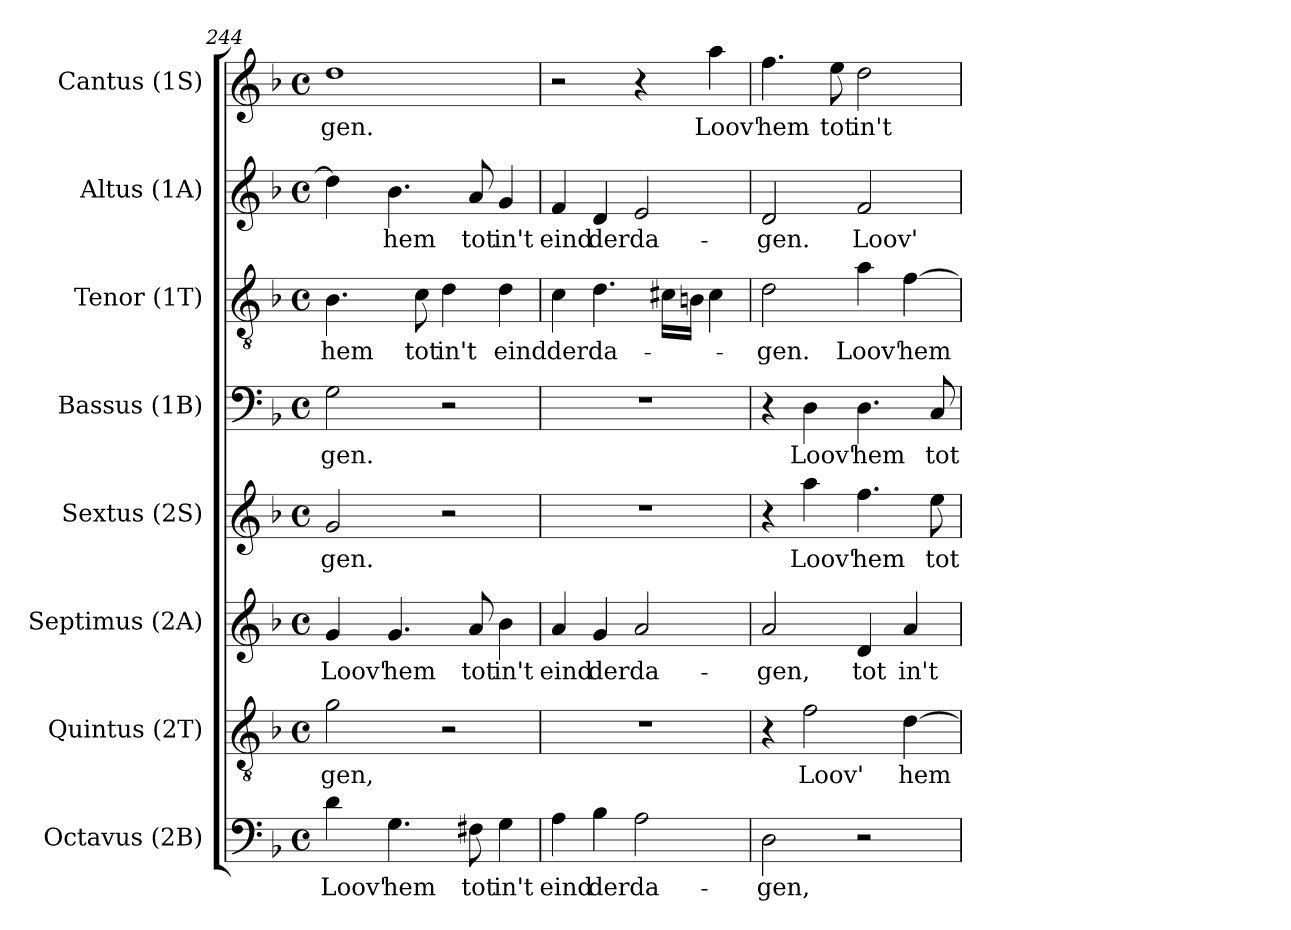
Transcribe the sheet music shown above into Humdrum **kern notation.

**kern	**text	**kern	**text	**kern	**text	**kern	**text	**kern	**text	**kern	**text	**kern	**text	**kern	**text
*part8	*part8	*part7	*part7	*part6	*part6	*part5	*part5	*part4	*part4	*part3	*part3	*part2	*part2	*part1	*part1
*staff8	*staff8	*staff7	*staff7	*staff6	*staff6	*staff5	*staff5	*staff4	*staff4	*staff3	*staff3	*staff2	*staff2	*staff1	*staff1
*I"Octavus (2B)	*	*I"Quintus (2T)	*	*I"Septimus (2A)	*	*I"Sextus (2S)	*	*I"Bassus (1B)	*	*I"Tenor (1T)	*	*I"Altus (1A)	*	*I"Cantus (1S)	*
*I'Octavus	*	*I'Quintus	*	*I'Septimus	*	*I'Sextus	*	*I'Bassus	*	*I'Tenor	*	*I'Altus	*	*I'Cantus	*
*clefF4	*	*clefGv2	*	*clefG2	*	*clefG2	*	*clefF4	*	*clefGv2	*	*clefG2	*	*clefG2	*
*k[b-]	*	*k[b-]	*	*k[b-]	*	*k[b-]	*	*k[b-]	*	*k[b-]	*	*k[b-]	*	*k[b-]	*
*F:	*	*F:	*	*F:	*	*F:	*	*F:	*	*F:	*	*F:	*	*F:	*
*M4/4	*	*M4/4	*	*M4/4	*	*M4/4	*	*M4/4	*	*M4/4	*	*M4/4	*	*M4/4	*
*met(c)	*	*met(c)	*	*met(c)	*	*met(c)	*	*met(c)	*	*met(c)	*	*met(c)	*	*met(c)	*
=244	=244	=244	=244	=244	=244	=244	=244	=244	=244	=244	=244	=244	=244	=244	=244
!	!LO:LY:b:color=#000000	!	!	!	!	!	!	!	!	!	!	!	!	!	!
!	!	!	!LO:LY:b:color=#000000	!	!	!	!	!	!	!	!	!	!	!	!
!	!	!	!	!	!LO:LY:b:color=#000000	!	!	!	!	!	!	!	!	!	!
!	!	!	!	!	!	!	!LO:LY:b:color=#000000	!	!	!	!	!	!	!	!
!	!	!	!	!	!	!	!	!	!LO:LY:b:color=#000000	!	!	!	!	!	!
!	!	!	!	!	!	!	!	!	!	!	!LO:LY:b:color=#000000	!	!	!	!
!	!	!	!	!	!	!	!	!	!	!	!	!	!	!	!LO:LY:b:color=#000000
4di\	Loov'	2gi\	-gen,	4gi/	Loov'	2gi/	-gen.	2Gi\	-gen.	4.B-i\	hem	4ddi\]	.	1ddi	-gen.
!	!LO:LY:b:color=#000000	!	!	!	!	!	!	!	!	!	!	!	!	!	!
!	!	!	!	!	!LO:LY:b:color=#000000	!	!	!	!	!	!	!	!	!	!
!	!	!	!	!	!	!	!	!	!	!	!	!	!LO:LY:b:color=#000000	!	!
4.Gi\	hem	.	.	4.gi/	hem	.	.	.	.	.	.	4.b-i\	-hem	.	.
!	!	!	!	!	!	!	!	!	!	!	!LO:LY:b:color=#000000	!	!	!	!
.	.	.	.	.	.	.	.	.	.	8ci\	tot	.	.	.	.
!	!	!	!	!	!	!	!	!	!	!	!LO:LY:b:color=#000000	!	!	!	!
.	.	2r	.	.	.	2r	.	2r	.	4di\	in't	.	.	.	.
!	!LO:LY:b:color=#000000	!	!	!	!	!	!	!	!	!	!	!	!	!	!
!	!	!	!	!	!LO:LY:b:color=#000000	!	!	!	!	!	!	!	!	!	!
!	!	!	!	!	!	!	!	!	!	!	!	!	!LO:LY:b:color=#000000	!	!
8F#Xi\	tot	.	.	8ai/	tot	.	.	.	.	.	.	8ai/	tot	.	.
!	!LO:LY:b:color=#000000	!	!	!	!	!	!	!	!	!	!	!	!	!	!
!	!	!	!	!	!LO:LY:b:color=#000000	!	!	!	!	!	!	!	!	!	!
!	!	!	!	!	!	!	!	!	!	!	!LO:LY:b:color=#000000	!	!	!	!
!	!	!	!	!	!	!	!	!	!	!	!	!	!LO:LY:b:color=#000000	!	!
4Gi\	in't	.	.	4b-i\	in't	.	.	.	.	4di\	eind	4gi/	in't	.	.
=245	=245	=245	=245	=245	=245	=245	=245	=245	=245	=245	=245	=245	=245	=245	=245
!	!LO:LY:b:color=#000000	!	!	!	!	!	!	!	!	!	!	!	!	!	!
!	!	!	!	!	!LO:LY:b:color=#000000	!	!	!	!	!	!	!	!	!	!
!	!	!	!	!	!	!	!	!	!	!	!LO:LY:b:color=#000000	!	!	!	!
!	!	!	!	!	!	!	!	!	!	!	!	!	!LO:LY:b:color=#000000	!	!
4Ai\	eind	1r	.	4ai/	eind	1r	.	1r	.	4ci\	der	4fi/	eind	2r	.
!	!LO:LY:b:color=#000000	!	!	!	!	!	!	!	!	!	!	!	!	!	!
!	!	!	!	!	!LO:LY:b:color=#000000	!	!	!	!	!	!	!	!	!	!
!	!	!	!	!	!	!	!	!	!	!	!LO:LY:b:color=#000000	!	!	!	!
!	!	!	!	!	!	!	!	!	!	!	!	!	!LO:LY:b:color=#000000	!	!
4B-i\	der	.	.	4gi/	der	.	.	.	.	4.di\	da-	4di/	der	.	.
!	!LO:LY:b:color=#000000	!	!	!	!	!	!	!	!	!	!	!	!	!	!
!	!	!	!	!	!LO:LY:b:color=#000000	!	!	!	!	!	!	!	!	!	!
!	!	!	!	!	!	!	!	!	!	!	!	!	!LO:LY:b:color=#000000	!	!
2Ai\	da-	.	.	2ai/	da-	.	.	.	.	.	.	2ei/	da-	4r	.
.	.	.	.	.	.	.	.	.	.	16c#Xi\LL	.	.	.	.	.
.	.	.	.	.	.	.	.	.	.	16Bni\JJ	.	.	.	.	.
!	!	!	!	!	!	!	!	!	!	!	!	!	!	!	!LO:LY:b:color=#000000
.	.	.	.	.	.	.	.	.	.	4c#i\	.	.	.	4aai\	Loov'
=246	=246	=246	=246	=246	=246	=246	=246	=246	=246	=246	=246	=246	=246	=246	=246
!	!LO:LY:b:color=#000000	!	!	!	!	!	!	!	!	!	!	!	!	!	!
!	!	!	!	!	!LO:LY:b:color=#000000	!	!	!	!	!	!	!	!	!	!
!	!	!	!	!	!	!	!	!	!	!	!LO:LY:b:color=#000000	!	!	!	!
!	!	!	!	!	!	!	!	!	!	!	!	!	!LO:LY:b:color=#000000	!	!
!	!	!	!	!	!	!	!	!	!	!	!	!	!	!	!LO:LY:b:color=#000000
2Di\	-gen,	4r	.	2ai/	-gen,	4r	.	4r	.	2di\	-gen.	2di/	-gen.	4.ffi\	hem
!	!	!	!LO:LY:b:color=#000000	!	!	!	!	!	!	!	!	!	!	!	!
!	!	!	!	!	!	!	!LO:LY:b:color=#000000	!	!	!	!	!	!	!	!
!	!	!	!	!	!	!	!	!	!LO:LY:b:color=#000000	!	!	!	!	!	!
.	.	2fi\	Loov'	.	.	4aai\	Loov'	4Di\	Loov'	.	.	.	.	.	.
!	!	!	!	!	!	!	!	!	!	!	!	!	!	!	!LO:LY:b:color=#000000
.	.	.	.	.	.	.	.	.	.	.	.	.	.	8eei\	tot
!	!	!	!	!	!LO:LY:b:color=#000000	!	!	!	!	!	!	!	!	!	!
!	!	!	!	!	!	!	!LO:LY:b:color=#000000	!	!	!	!	!	!	!	!
!	!	!	!	!	!	!	!	!	!LO:LY:b:color=#000000	!	!	!	!	!	!
!	!	!	!	!	!	!	!	!	!	!	!LO:LY:b:color=#000000	!	!	!	!
!	!	!	!	!	!	!	!	!	!	!	!	!	!LO:LY:b:color=#000000	!	!
!	!	!	!	!	!	!	!	!	!	!	!	!	!	!	!LO:LY:b:color=#000000
2r	.	.	.	4di/	tot	4.ffi\	hem	4.Di\	hem	4ai\	Loov'	2fi/	Loov'	2ddi\	in't
!	!	!	!LO:LY:b:color=#000000	!	!	!	!	!	!	!	!	!	!	!	!
!	!	!	!	!	!LO:LY:b:color=#000000	!	!	!	!	!	!	!	!	!	!
!	!	!	!	!	!	!	!	!	!	!	!LO:LY:b:color=#000000	!	!	!	!
.	.	[>4di\	hem	4ai/	in't	.	.	.	.	[>4fi\	hem-	.	.	.	.
!	!	!	!	!	!	!	!LO:LY:b:color=#000000	!	!	!	!	!	!	!	!
!	!	!	!	!	!	!	!	!	!LO:LY:b:color=#000000	!	!	!	!	!	!
.	.	.	.	.	.	8eei\	tot	8Ci/	tot	.	.	.	.	.	.
=	=	=	=	=	=	=	=	=	=	=	=	=	=	=	=
*-	*-	*-	*-	*-	*-	*-	*-	*-	*-	*-	*-	*-	*-	*-	*-
